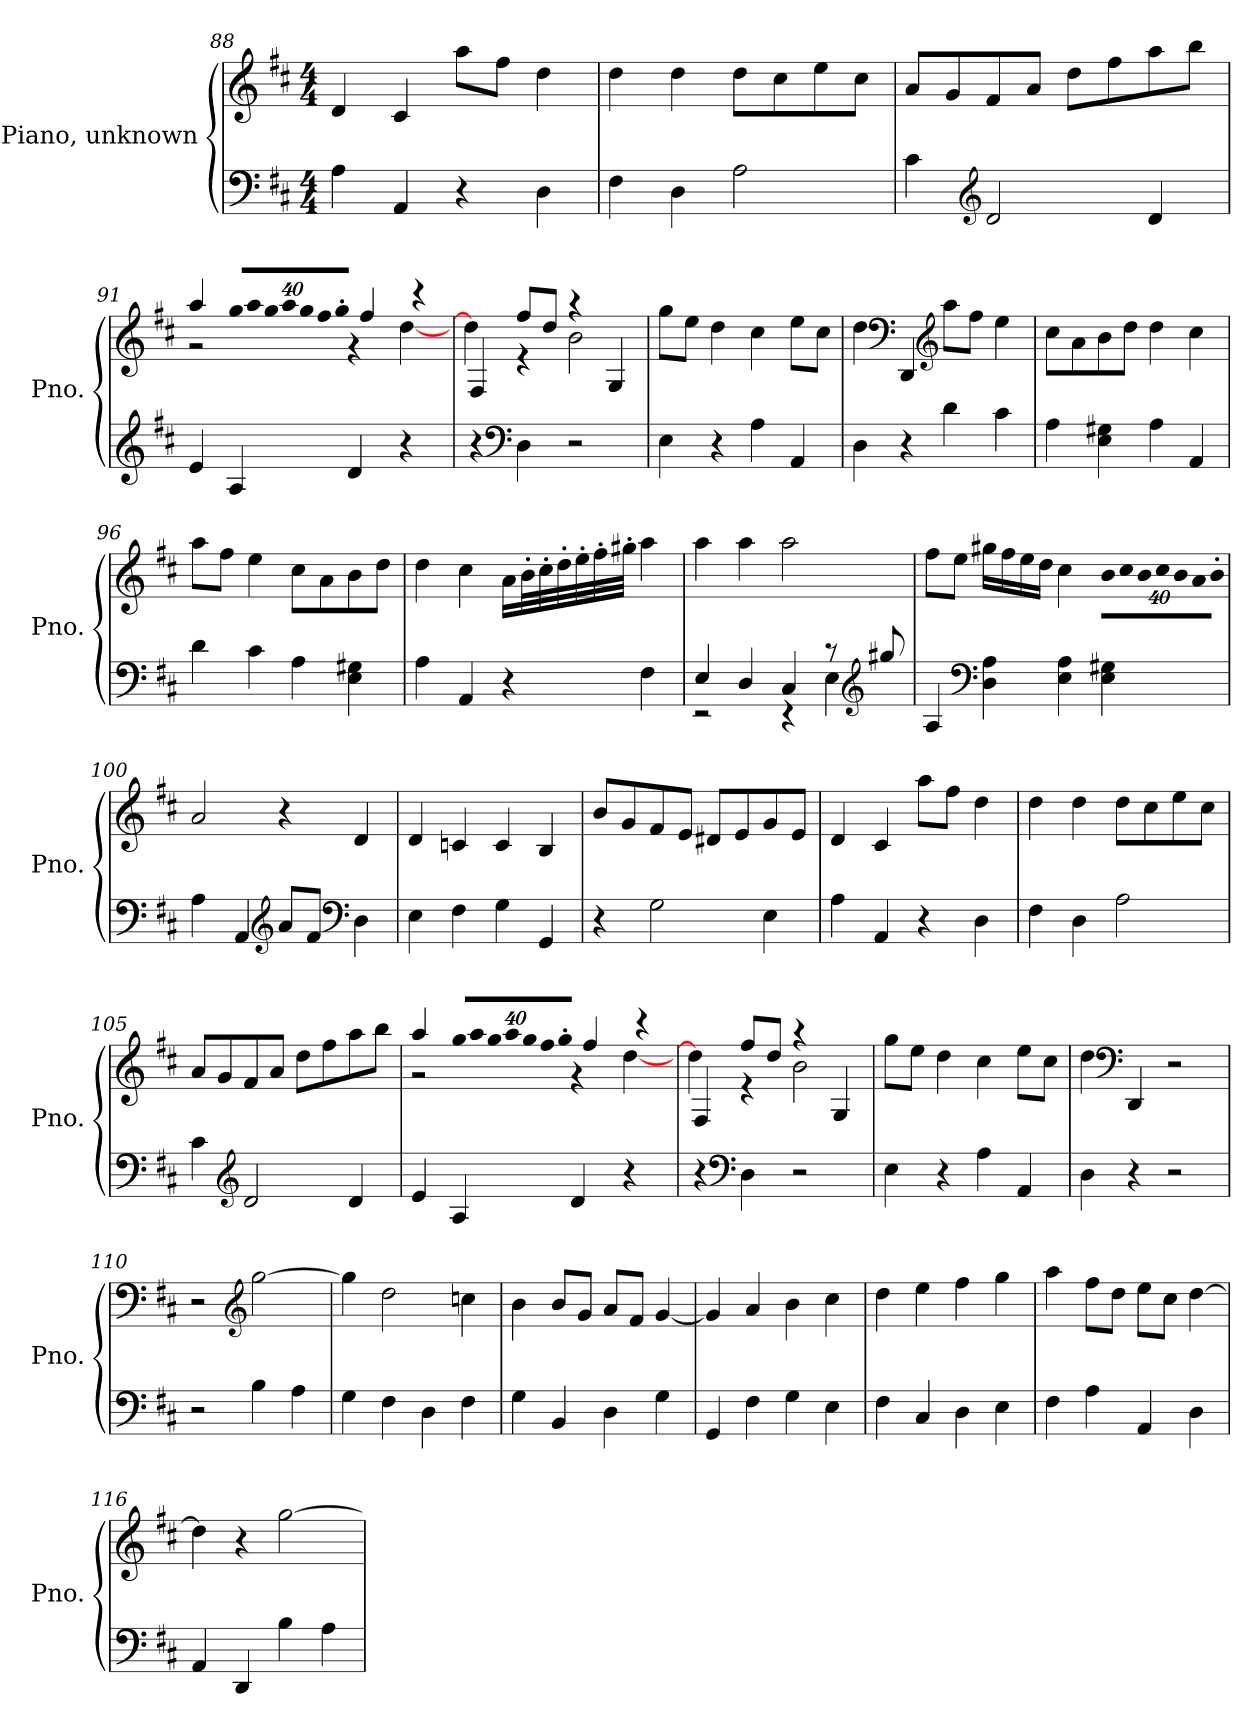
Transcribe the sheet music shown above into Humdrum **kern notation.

**kern	**kern
*part1	*part1
*staff2	*staff1
*I"Piano, unknown	*
*I'Pno.	*
!!LO:PB:g=z
*clefF4	*clefG2
*k[f#c#]	*k[f#c#]
*M4/4	*M4/4
=88	=88
4A\	4d/
4AA/	4c#/
4r	8aa\L
.	8ff#\J
4D\	4dd\
=89	=89
4F#\	4dd\
4D\	4dd\
2A\	8dd\L
.	8cc#\
.	8ee\
.	8cc#\J
=90	=90
4c#\	8a/L
.	8g/
*clefG2	*
2d/	8f#/
.	8a/J
.	8dd\L
.	8ff#\
4d/	8aa\
.	8bb\J
=91	=91
*	*^
4e/	4aa/	2r
*	*Xbrackettup	*
!	!LO:N:vis=32	!
4A/	640%23gg/LLL	.
!	!LO:N:vis=32	!
.	640%23aa/	.
!	!LO:N:vis=32	!
.	640%23gg/	.
!	!LO:N:vis=32	!
.	640%23aa/	.
!	!LO:N:vis=32	!
.	640%23gg/	.
!	!LO:N:vis=32	!
.	640%23ff#/	.
!	!LO:N:vis=32	!
.	640%23gg'/JJJ	.
4d/	.	4r
.	4ff#/	.
4r	.	[4dd\
.	4r	.
640ryy	.	640ryy
=92	=92	=92
4r	4F#/	4dd\]
*clefF4	*	*
4D\	8ff#/L	4r
.	8dd/J	.
2r	4r	2b\
.	4G/	.
*	*v	*v
!!LO:LB:g=z
=93	=93
4E\	8gg\L
.	8ee\J
4r	4dd\
4A\	4cc#\
4AA/	8ee\L
.	8cc#\J
=94	=94
4D\	4dd\
*	*clefF4
4r	4DD/
*	*clefG2
4d\	8aa\L
.	8ff#\J
4c#\	4ee\
=95	=95
4A\	8cc#\L
.	8a\
4E\ 4G#X\	8b\
.	8dd\J
4A\	4dd\
4AA/	4cc#\
=96	=96
4d\	8aa\L
.	8ff#\J
4c#\	4ee\
4A\	8cc#\L
.	8a\
4E\ 4G#X\	8b\
.	8dd\J
=97	=97
4A\	4dd\
4AA/	4cc#\
4r	16a\LL
.	32b'\L
.	32cc#'\
.	32dd'\
.	32ee'\
.	32ff#'\
.	32gg#X'\JJJ
4F#\	4aa\
!!LO:LB:g=z
=98	=98
*^	*
4E/	2r	4aa\
4D/	.	4aa\
4C#/	4r	2aa\
8r	4E\	.
*clefG2	*	*
8gg#X/	.	.
*v	*v	*
=99	=99
4A/	8ff#\L
.	8ee\J
*clefF4	*
4D\ 4A\	16gg#X\LL
.	16ff#\
.	16ee\
.	16dd\JJ
4E\ 4A\	4cc#\
!	!LO:N:vis=32
4E\ 4G#X\	640%23b\LLL
!	!LO:N:vis=32
.	640%23cc#\
!	!LO:N:vis=32
.	640%23b\
!	!LO:N:vis=32
.	640%23cc#\
!	!LO:N:vis=32
.	640%23b\
!	!LO:N:vis=32
.	640%23a\
!	!LO:N:vis=32
.	640%23b'\JJJ
640ryy	.
=100	=100
4A\	2a/
4AA/	.
*clefG2	*
8a/L	4r
8f#/J	.
*clefF4	*
4D\	4d/
=101	=101
4E\	4d/
4F#\	4cn/
4G\	4c/
4GG/	4B/
!!LO:LB:g=z
=102	=102
4r	8b/L
.	8g/
2G\	8f#/
.	8e/J
.	8d#X/L
.	8e/
4E\	8g/
.	8e/J
=103	=103
4A\	4d/
4AA/	4c#/
4r	8aa\L
.	8ff#\J
4D\	4dd\
=104	=104
4F#\	4dd\
4D\	4dd\
2A\	8dd\L
.	8cc#\
.	8ee\
.	8cc#\J
=105	=105
4c#\	8a/L
.	8g/
*clefG2	*
2d/	8f#/
.	8a/J
.	8dd\L
.	8ff#\
4d/	8aa\
.	8bb\J
=106	=106
*	*^
4e/	4aa/	2r
!	!LO:N:vis=32	!
4A/	640%23gg/LLL	.
!	!LO:N:vis=32	!
.	640%23aa/	.
!	!LO:N:vis=32	!
.	640%23gg/	.
!	!LO:N:vis=32	!
.	640%23aa/	.
!	!LO:N:vis=32	!
.	640%23gg/	.
!	!LO:N:vis=32	!
.	640%23ff#/	.
!	!LO:N:vis=32	!
.	640%23gg'/JJJ	.
4d/	.	4r
.	4ff#/	.
4r	.	[4dd\
.	4r	.
640ryy	.	640ryy
!!LO:LB:g=z	!!
=107	=107	=107
4r	4F#/	4dd\]
*clefF4	*	*
4D\	8ff#/L	4r
.	8dd/J	.
2r	4r	2b\
.	4G/	.
*	*v	*v
=108	=108
4E\	8gg\L
.	8ee\J
4r	4dd\
4A\	4cc#\
4AA/	8ee\L
.	8cc#\J
=109	=109
4D\	4dd\
*	*clefF4
4r	4DD/
2r	2r
=110	=110
2r	2r
*	*clefG2
4B\	[2gg\
4A\	.
=111	=111
4G\	4gg\]
4F#\	2dd\
4D\	.
4F#\	4ccn\
=112	=112
4G\	4b\
4BB/	8b/L
.	8g/J
4D\	8a/L
.	8f#/J
4G\	[4g/
=113	=113
4GG/	4g/]
4F#\	4a/
4G\	4b\
4E\	4cc#\
!!LO:LB:g=z
=114	=114
4F#\	4dd\
4C#/	4ee\
4D\	4ff#\
4E\	4gg\
=115	=115
4F#\	4aa\
4A\	8ff#\L
.	8dd\J
4AA/	8ee\L
.	8cc#\J
4D\	[4dd\
=116	=116
4AA/	4dd\]
4DD/	4r
4B\	[2gg\
4A\	.
=	=
*-	*-
